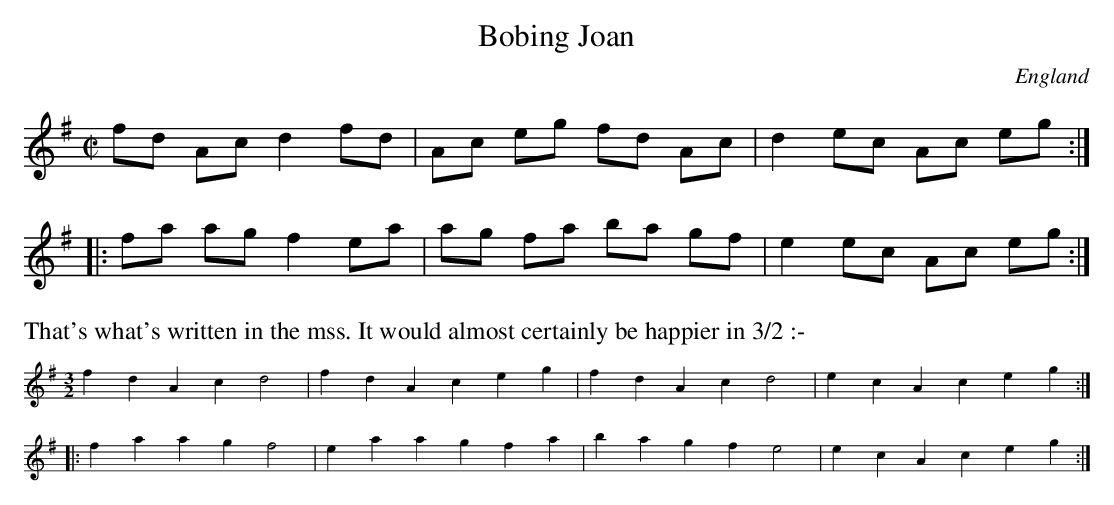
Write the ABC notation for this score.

X:1
T:Bobing Joan
L:1/8
M:C|
O:England
K:G major
fd Ac d2 fd | Ac eg fd Ac | d2 ec Ac eg ::
fa ag f2 ea | ag fa ba gf | e2 ec Ac eg :|
%%text That's what's written in the mss. It would almost certainly be happier in 3/2 :-
[M:3/2] [L:1/4] \
fd Ac d2 | fd Ac eg | fd Ac d2 | ec Ac eg ::
fa ag f2 | ea ag fa | ba gf e2 | ec Ac eg :|
